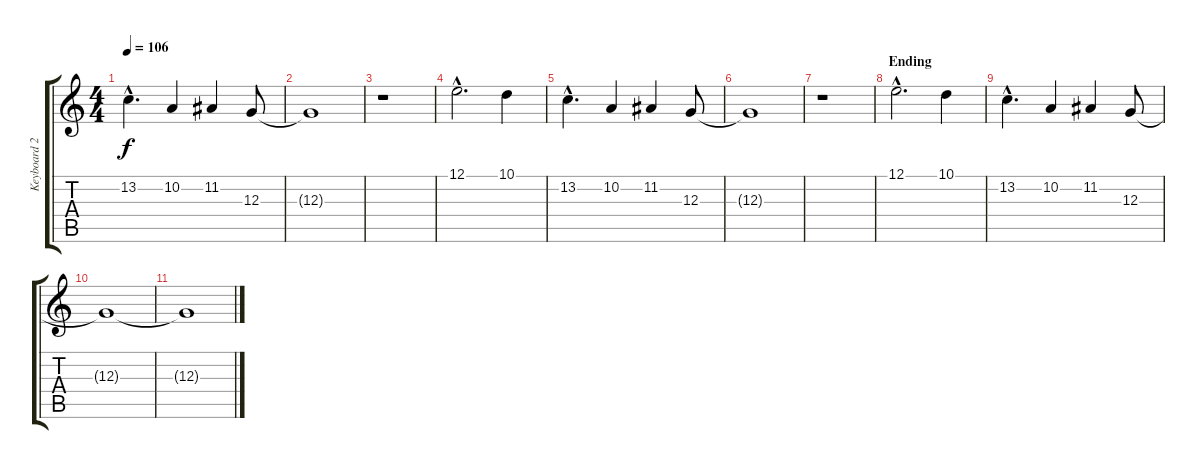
\track ("Keyboard 2" "Keyboard 2") {instrument lead1square}
\staff {score tabs}
\tuning (E4 B3 G3 D3 A2 E2) {hide}
\ts (4 4)
\tempo 106
\clef g2
\ks c
13.2{hac}.4{d dy f} 10.2.4 11.2.4 12.3.8 |
12.3{t}.1 |
r.1 |
12.1{hac}.2{d} 10.1.4 |
13.2{hac}.4{d} 10.2.4 11.2.4 12.3.8 |
12.3{t}.1 |
r.1 |
\section ("" "Ending")
12.1{hac}.2{d} 10.1.4 |
13.2{hac}.4{d} 10.2.4 11.2.4 12.3.8 |
12.3{t}.1{volume 0} |
12.3{t}.1
